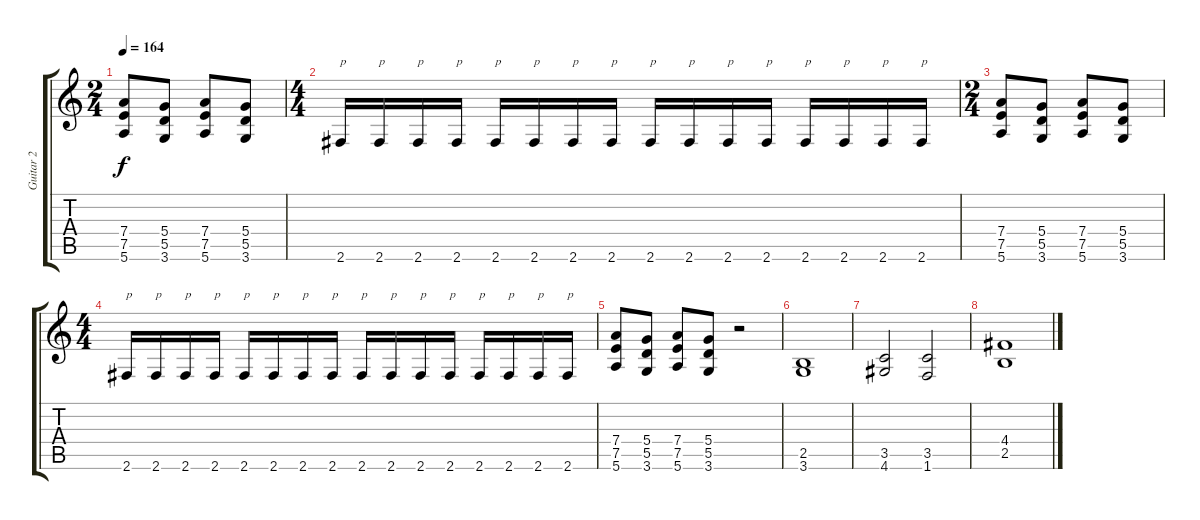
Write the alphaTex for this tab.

\track ("Guitar 2" "Guitar 2") {instrument distortionguitar}
\staff {score tabs}
\tuning (E4 B3 G3 D3 A2 E2) {hide}
\ts (2 4)
\tempo 164
\clef g2
\ks c
(7.4 7.5 5.6).8{dy f} (5.4 5.5 3.6).8 (7.4 7.5 5.6).8 (5.4 5.5 3.6).8 |
\ts (4 4)
2.6.16{txt "p"} 2.6.16{txt "p"} 2.6.16{txt "p"} 2.6.16{txt "p"} 2.6.16{txt "p"} 2.6.16{txt "p"} 2.6.16{txt "p"} 2.6.16{txt "p"} 2.6.16{txt "p"} 2.6.16{txt "p"} 2.6.16{txt "p"} 2.6.16{txt "p"} 2.6.16{txt "p"} 2.6.16{txt "p"} 2.6.16{txt "p"} 2.6.16{txt "p"} |
\ts (2 4)
(7.4 7.5 5.6).8 (5.4 5.5 3.6).8 (7.4 7.5 5.6).8 (5.4 5.5 3.6).8 |
\ts (4 4)
2.6.16{txt "p"} 2.6.16{txt "p"} 2.6.16{txt "p"} 2.6.16{txt "p"} 2.6.16{txt "p"} 2.6.16{txt "p"} 2.6.16{txt "p"} 2.6.16{txt "p"} 2.6.16{txt "p"} 2.6.16{txt "p"} 2.6.16{txt "p"} 2.6.16{txt "p"} 2.6.16{txt "p"} 2.6.16{txt "p"} 2.6.16{txt "p"} 2.6.16{txt "p"} |
(7.4 7.5 5.6).8 (5.4 5.5 3.6).8 (7.4 7.5 5.6).8 (5.4 5.5 3.6).8 r.2 |
(2.5 3.6).1 |
(3.5 4.6).2 (3.5 1.6).2 |
(4.4 2.5).1
